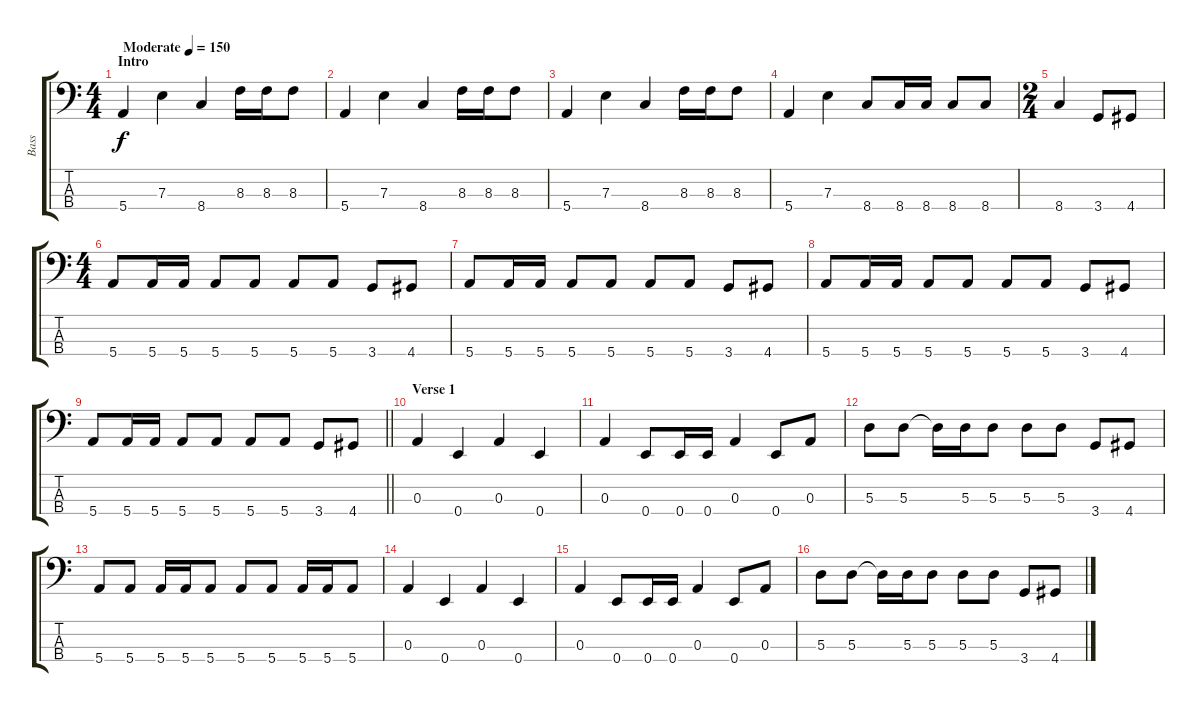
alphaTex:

\track ("Bass" "Bass") {instrument electricbasspick}
\staff {score tabs}
\tuning (G2 D2 A1 E1) {hide}
\ts (4 4)
\section ("" "Intro")
\tempo (150 "Moderate")
\clef f4
\ks c
5.4.4{dy f instrument electricbasspick} 7.3.4 8.4.4 8.3.16 8.3.16 8.3.8 |
5.4.4 7.3.4 8.4.4 8.3.16 8.3.16 8.3.8 |
5.4.4 7.3.4 8.4.4 8.3.16 8.3.16 8.3.8 |
5.4.4 7.3.4 8.4.8 8.4.16 8.4.16 8.4.8 8.4.8 |
\ts (2 4)
8.4.4 3.4.8 4.4.8 |
\ts (4 4)
5.4.8 5.4.16 5.4.16 5.4.8 5.4.8 5.4.8 5.4.8 3.4.8 4.4.8 |
5.4.8 5.4.16 5.4.16 5.4.8 5.4.8 5.4.8 5.4.8 3.4.8 4.4.8 |
5.4.8 5.4.16 5.4.16 5.4.8 5.4.8 5.4.8 5.4.8 3.4.8 4.4.8 |
\barLineRight lightlight
5.4.8 5.4.16 5.4.16 5.4.8 5.4.8 5.4.8 5.4.8 3.4.8 4.4.8 |
\section ("" "Verse 1")
0.3.4 0.4.4 0.3.4 0.4.4 |
0.3.4 0.4.8 0.4.16 0.4.16 0.3.4 0.4.8 0.3.8 |
5.3.8 5.3.8 5.3{t}.16 5.3.16 5.3.8 5.3.8 5.3.8 3.4.8 4.4.8 |
5.4.8 5.4.8 5.4.16 5.4.16 5.4.8 5.4.8 5.4.8 5.4.16 5.4.16 5.4.8 |
0.3.4 0.4.4 0.3.4 0.4.4 |
0.3.4 0.4.8 0.4.16 0.4.16 0.3.4 0.4.8 0.3.8 |
5.3.8 5.3.8 5.3{t}.16 5.3.16 5.3.8 5.3.8 5.3.8 3.4.8 4.4.8
